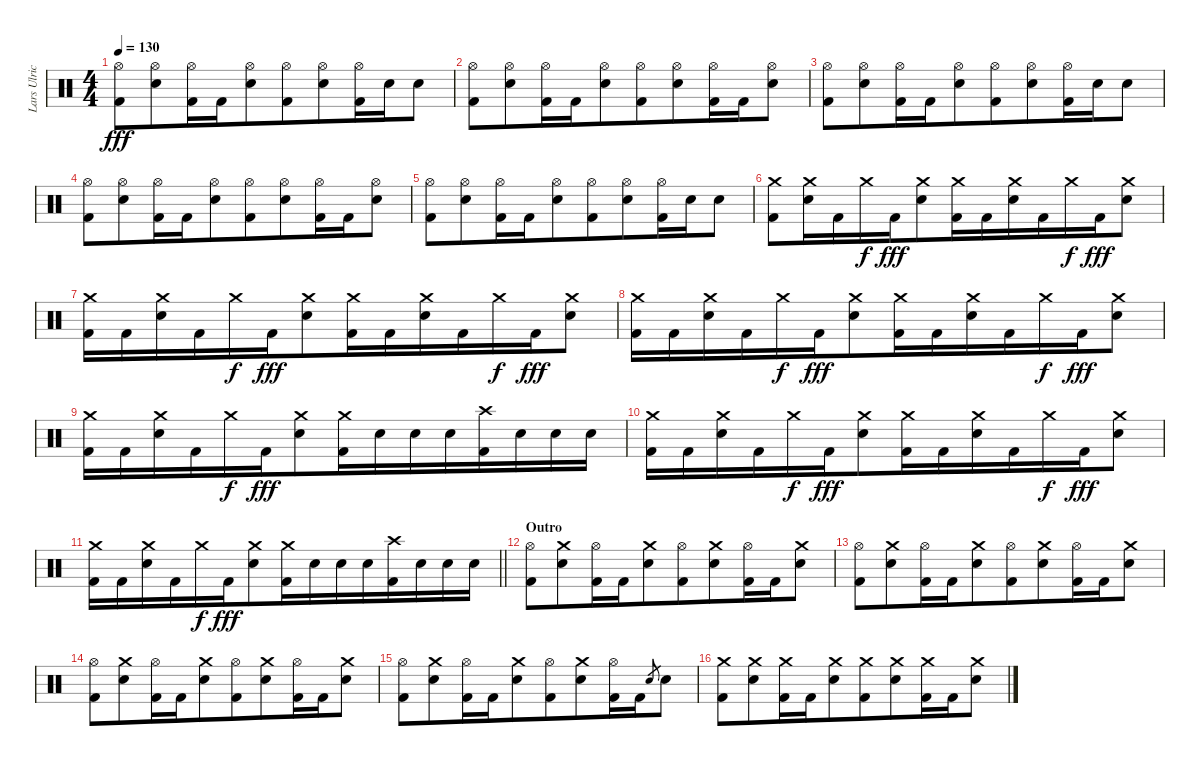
\track ("Lars Ulrich" "Lars Ulric") {instrument percussion}
\staff {score}
\articulation defaults
\ts (4 4)
\tempo 130
\clef neutral
\ks aminor
("Hi-Hat (open)" "Kick (hit) 2").8{dy fff beam merge} ("Hi-Hat (open)" "Electric Snare (hit)").8{beam merge} ("Hi-Hat (open)" "Kick (hit) 2").16{beam merge} "Kick (hit) 2".16{beam merge} ("Hi-Hat (open)" "Electric Snare (hit)").8{beam merge} ("Hi-Hat (open)" "Kick (hit) 2").8{beam merge} ("Hi-Hat (open)" "Electric Snare (hit)").8{beam merge} ("Hi-Hat (open)" "Kick (hit) 2").16{beam merge} "Electric Snare (hit)".16{beam merge} "Electric Snare (hit)".8 |
("Hi-Hat (open)" "Kick (hit) 2").8{beam merge} ("Hi-Hat (open)" "Electric Snare (hit)").8{beam merge} ("Hi-Hat (open)" "Kick (hit) 2").16{beam merge} "Kick (hit) 2".16{beam merge} ("Hi-Hat (open)" "Electric Snare (hit)").8{beam merge} ("Hi-Hat (open)" "Kick (hit) 2").8{beam merge} ("Hi-Hat (open)" "Electric Snare (hit)").8{beam merge} ("Hi-Hat (open)" "Kick (hit) 2").16{beam merge} "Kick (hit) 2".16{beam merge} ("Hi-Hat (open)" "Electric Snare (hit)").8 |
("Hi-Hat (open)" "Kick (hit) 2").8{beam merge} ("Hi-Hat (open)" "Electric Snare (hit)").8{beam merge} ("Hi-Hat (open)" "Kick (hit) 2").16{beam merge} "Kick (hit) 2".16{beam merge} ("Hi-Hat (open)" "Electric Snare (hit)").8{beam merge} ("Hi-Hat (open)" "Kick (hit) 2").8{beam merge} ("Hi-Hat (open)" "Electric Snare (hit)").8{beam merge} ("Hi-Hat (open)" "Kick (hit) 2").16{beam merge} "Electric Snare (hit)".16{beam merge} "Electric Snare (hit)".8 |
("Hi-Hat (open)" "Kick (hit) 2").8{beam merge} ("Hi-Hat (open)" "Electric Snare (hit)").8{beam merge} ("Hi-Hat (open)" "Kick (hit) 2").16{beam merge} "Kick (hit) 2".16{beam merge} ("Hi-Hat (open)" "Electric Snare (hit)").8{beam merge} ("Hi-Hat (open)" "Kick (hit) 2").8{beam merge} ("Hi-Hat (open)" "Electric Snare (hit)").8{beam merge} ("Hi-Hat (open)" "Kick (hit) 2").16{beam merge} "Kick (hit) 2".16{beam merge} ("Hi-Hat (open)" "Electric Snare (hit)").8 |
("Hi-Hat (open)" "Kick (hit) 2").8{beam merge} ("Hi-Hat (open)" "Electric Snare (hit)").8{beam merge} ("Hi-Hat (open)" "Kick (hit) 2").16{beam merge} "Kick (hit) 2".16{beam merge} ("Hi-Hat (open)" "Electric Snare (hit)").8{beam merge} ("Hi-Hat (open)" "Kick (hit) 2").8{beam merge} ("Hi-Hat (open)" "Electric Snare (hit)").8{beam merge} ("Hi-Hat (open)" "Kick (hit) 2").16{beam merge} "Electric Snare (hit)".16{beam merge} "Electric Snare (hit)".8 |
("Crash medium (hit)" "Kick (hit) 2").8{beam merge} ("Crash medium (hit)" "Electric Snare (hit)").16{beam merge} "Kick (hit) 2".16{beam merge} "Crash medium (hit)".16{dy f beam merge} "Kick (hit) 2".16{dy fff beam merge} ("Crash medium (hit)" "Electric Snare (hit)").8{beam merge} ("Crash medium (hit)" "Kick (hit) 2").16{beam merge} "Kick (hit) 2".16{beam merge} ("Crash medium (hit)" "Electric Snare (hit)").16{beam merge} "Kick (hit) 2".16{beam merge} "Crash medium (hit)".16{dy f beam merge} "Kick (hit) 2".16{dy fff beam merge} ("Crash medium (hit)" "Electric Snare (hit)").8 |
("Crash medium (hit)" "Kick (hit) 2").16{beam merge} "Kick (hit) 2".16{beam merge} ("Crash medium (hit)" "Electric Snare (hit)").16{beam merge} "Kick (hit) 2".16{beam merge} "Crash medium (hit)".16{dy f beam merge} "Kick (hit) 2".16{dy fff beam merge} ("Crash medium (hit)" "Electric Snare (hit)").8{beam merge} ("Crash medium (hit)" "Kick (hit) 2").16{beam merge} "Kick (hit) 2".16{beam merge} ("Crash medium (hit)" "Electric Snare (hit)").16{beam merge} "Kick (hit) 2".16{beam merge} "Crash medium (hit)".16{dy f beam merge} "Kick (hit) 2".16{dy fff beam merge} ("Crash medium (hit)" "Electric Snare (hit)").8 |
("Crash medium (hit)" "Kick (hit) 2").16{beam merge} "Kick (hit) 2".16{beam merge} ("Crash medium (hit)" "Electric Snare (hit)").16{beam merge} "Kick (hit) 2".16{beam merge} "Crash medium (hit)".16{dy f beam merge} "Kick (hit) 2".16{dy fff beam merge} ("Crash medium (hit)" "Electric Snare (hit)").8{beam merge} ("Crash medium (hit)" "Kick (hit) 2").16{beam merge} "Kick (hit) 2".16{beam merge} ("Crash medium (hit)" "Electric Snare (hit)").16{beam merge} "Kick (hit) 2".16{beam merge} "Crash medium (hit)".16{dy f beam merge} "Kick (hit) 2".16{dy fff beam merge} ("Crash medium (hit)" "Electric Snare (hit)").8 |
("Crash medium (hit)" "Kick (hit) 2").16{beam merge} "Kick (hit) 2".16{beam merge} ("Crash medium (hit)" "Electric Snare (hit)").16{beam merge} "Kick (hit) 2".16{beam merge} "Crash medium (hit)".16{dy f beam merge} "Kick (hit) 2".16{dy fff beam merge} ("Crash medium (hit)" "Electric Snare (hit)").8{beam merge} ("Crash medium (hit)" "Kick (hit) 2").16{beam merge} "Electric Snare (hit)".16{beam merge} "Electric Snare (hit)".16{beam merge} "Electric Snare (hit)".16{beam merge} ("Crash high (hit)" "Kick (hit) 2").16{beam merge} "Electric Snare (hit)".16{beam merge} "Electric Snare (hit)".16{beam merge} "Electric Snare (hit)".16 |
("Crash medium (hit)" "Kick (hit) 2").16{beam merge} "Kick (hit) 2".16{beam merge} ("Crash medium (hit)" "Electric Snare (hit)").16{beam merge} "Kick (hit) 2".16{beam merge} "Crash medium (hit)".16{dy f beam merge} "Kick (hit) 2".16{dy fff beam merge} ("Crash medium (hit)" "Electric Snare (hit)").8{beam merge} ("Crash medium (hit)" "Kick (hit) 2").16{beam merge} "Kick (hit) 2".16{beam merge} ("Crash medium (hit)" "Electric Snare (hit)").16{beam merge} "Kick (hit) 2".16{beam merge} "Crash medium (hit)".16{dy f beam merge} "Kick (hit) 2".16{dy fff beam merge} ("Crash medium (hit)" "Electric Snare (hit)").8 |
\barLineRight lightlight
("Crash medium (hit)" "Kick (hit) 2").16{beam merge} "Kick (hit) 2".16{beam merge} ("Crash medium (hit)" "Electric Snare (hit)").16{beam merge} "Kick (hit) 2".16{beam merge} "Crash medium (hit)".16{dy f beam merge} "Kick (hit) 2".16{dy fff beam merge} ("Crash medium (hit)" "Electric Snare (hit)").8{beam merge} ("Crash medium (hit)" "Kick (hit) 2").16{beam merge} "Electric Snare (hit)".16{beam merge} "Electric Snare (hit)".16{beam merge} "Electric Snare (hit)".16{beam merge} ("Crash high (hit)" "Kick (hit) 2").16{beam merge} "Electric Snare (hit)".16{beam merge} "Electric Snare (hit)".16{beam merge} "Electric Snare (hit)".16 |
\section ("" "Outro")
("Hi-Hat (open)" "Kick (hit) 2").8{beam merge} ("Crash medium (hit)" "Electric Snare (hit)").8{beam merge} ("Hi-Hat (open)" "Kick (hit) 2").16{beam merge} "Kick (hit) 2".16{beam merge} ("Crash medium (hit)" "Electric Snare (hit)").8{beam merge} ("Hi-Hat (open)" "Kick (hit) 2").8{beam merge} ("Crash medium (hit)" "Electric Snare (hit)").8{beam merge} ("Hi-Hat (open)" "Kick (hit) 2").16{beam merge} "Kick (hit) 2".16{beam merge} ("Crash medium (hit)" "Electric Snare (hit)").8 |
("Hi-Hat (open)" "Kick (hit) 2").8{beam merge} ("Crash medium (hit)" "Electric Snare (hit)").8{beam merge} ("Hi-Hat (open)" "Kick (hit) 2").16{beam merge} "Kick (hit) 2".16{beam merge} ("Crash medium (hit)" "Electric Snare (hit)").8{beam merge} ("Hi-Hat (open)" "Kick (hit) 2").8{beam merge} ("Crash medium (hit)" "Electric Snare (hit)").8{beam merge} ("Hi-Hat (open)" "Kick (hit) 2").16{beam merge} "Kick (hit) 2".16{beam merge} ("Crash medium (hit)" "Electric Snare (hit)").8 |
("Hi-Hat (open)" "Kick (hit) 2").8{beam merge} ("Crash medium (hit)" "Electric Snare (hit)").8{beam merge} ("Hi-Hat (open)" "Kick (hit) 2").16{beam merge} "Kick (hit) 2".16{beam merge} ("Crash medium (hit)" "Electric Snare (hit)").8{beam merge} ("Hi-Hat (open)" "Kick (hit) 2").8{beam merge} ("Crash medium (hit)" "Electric Snare (hit)").8{beam merge} ("Hi-Hat (open)" "Kick (hit) 2").16{beam merge} "Kick (hit) 2".16{beam merge} ("Crash medium (hit)" "Electric Snare (hit)").8 |
("Hi-Hat (open)" "Kick (hit) 2").8{beam merge} ("Crash medium (hit)" "Electric Snare (hit)").8{beam merge} ("Hi-Hat (open)" "Kick (hit) 2").16{beam merge} "Kick (hit) 2".16{beam merge} ("Crash medium (hit)" "Electric Snare (hit)").8{beam merge} ("Hi-Hat (open)" "Kick (hit) 2").8{beam merge} ("Crash medium (hit)" "Electric Snare (hit)").8{beam merge} ("Hi-Hat (open)" "Kick (hit) 2").16{beam merge} "Kick (hit) 2".16 "Electric Snare (hit)".8{gr beam merge} "Electric Snare (hit)".8 |
("Crash medium (hit)" "Kick (hit) 2").8{beam merge} ("Crash medium (hit)" "Electric Snare (hit)").8{beam merge} ("Crash medium (hit)" "Kick (hit) 2").16{beam merge} "Kick (hit) 2".16{beam merge} ("Crash medium (hit)" "Electric Snare (hit)").8{beam merge} ("Crash medium (hit)" "Kick (hit) 2").8{beam merge} ("Crash medium (hit)" "Electric Snare (hit)").8{beam merge} ("Crash medium (hit)" "Kick (hit) 2").16{beam merge} "Kick (hit) 2".16{beam merge} ("Crash medium (hit)" "Electric Snare (hit)").8
